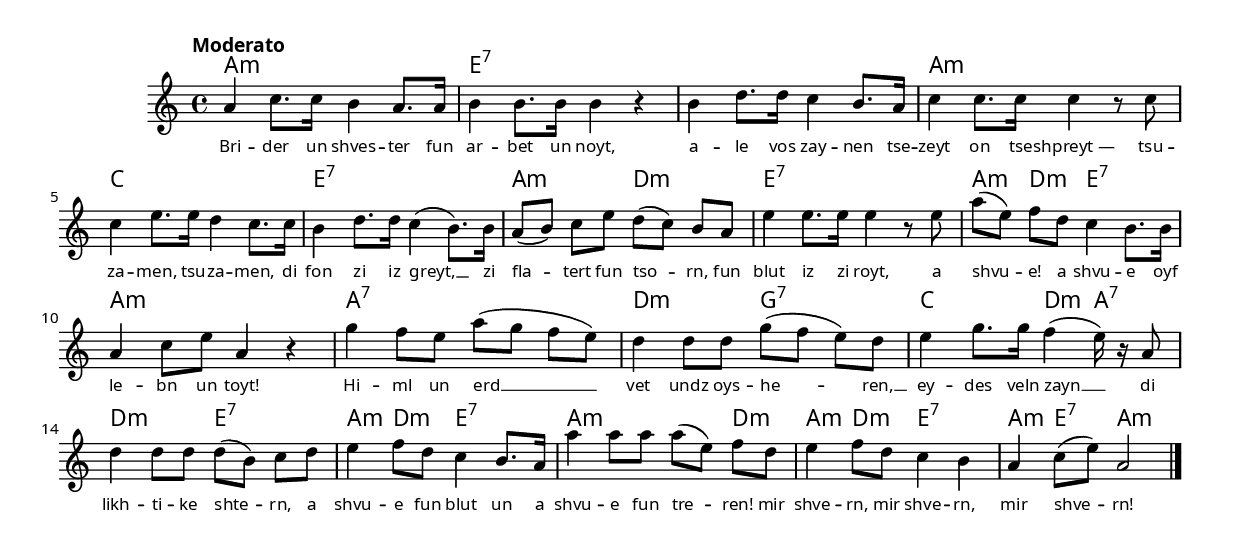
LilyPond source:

\version "2.18.2"
\language "english"

\include "../../../../templates/preamble.ly"


mel-a = \relative d'' {
  a4 c8. c16 b4 a8. a16 |
  b4 b8. b16 b4 r |
  b d8. d16 c4 b8. a16 |
  c4 c8. c16 c4 r8 c |
  c4  e8. e16 d4 c8. c16 |
  b4 d8. d16 c4( b8.) b16 |
  a8( b) c e d( c) b a |
  e'4 e8. e16 e4 r8 e |
  a( e)f d c4 b8. b16 |
  a4 c8 e a,4 r |
  g'4 f8 e a( g f e) |
  d4 d8 d g( f e) d |
  e4 g8. g16 f4( e16) r16 a,8  |
  d4 d8 d  d( b) c d |
  e4 f8 d c4 b8. a16 |
  a'4 a8 a a( e) f d |
  e4 f8 d c4 b |
  a c8( e) a,2 
}
acc-a = \chordmode {
  a1:m |
  e:7 |
  e:7 |
  a:m |
  c: |
  e:7 |
  a2:m d:m |
  e1:7 |
  a4:m d:m e2:7 |
  a1:m |
  a:7 |
  d2:m g:7 |
  c: d4:m a:7 |
  d2:m e:7 |
  a4:m d:m  e2:7 |
  a:m  a4:m d:m |
  a:m d:m  e2:7 |
  a4:m e:7 a2:m
}

\score {
  <<
    \new ChordNames {
        \acc-a

        }
    \new Staff {
      \clef treble
      \key a \minor
      \time 4/4
      \tempo Moderato
      \new Voice = "melody" {
        \mel-a 
        \bar "|."
      }
    }
    \new Lyrics \lyricsto "melody" {
      Bri -- der un shves -- ter fun ar -- bet un noyt,
      a -- le vos zay -- nen tse -- zeyt on tse -- shpreyt_—
      tsu -- za -- men, tsu -- za -- men, di fon zi iz greyt, __
      zi fla -- tert fun tso -- rn, fun blut iz zi royt,
      a shvu -- e! a shvu -- e oyf le -- bn un toyt!
      Hi -- ml un erd __  vet undz oys -- he -- ren, __
      ey -- des veln zayn __ di likh -- ti -- ke shte -- rn,
      a shvu -- e fun blut un a shvu -- e fun tre -- ren!
      mir shve -- rn, mir shve -- rn, mir shve -- rn!
    }
  >>
}
